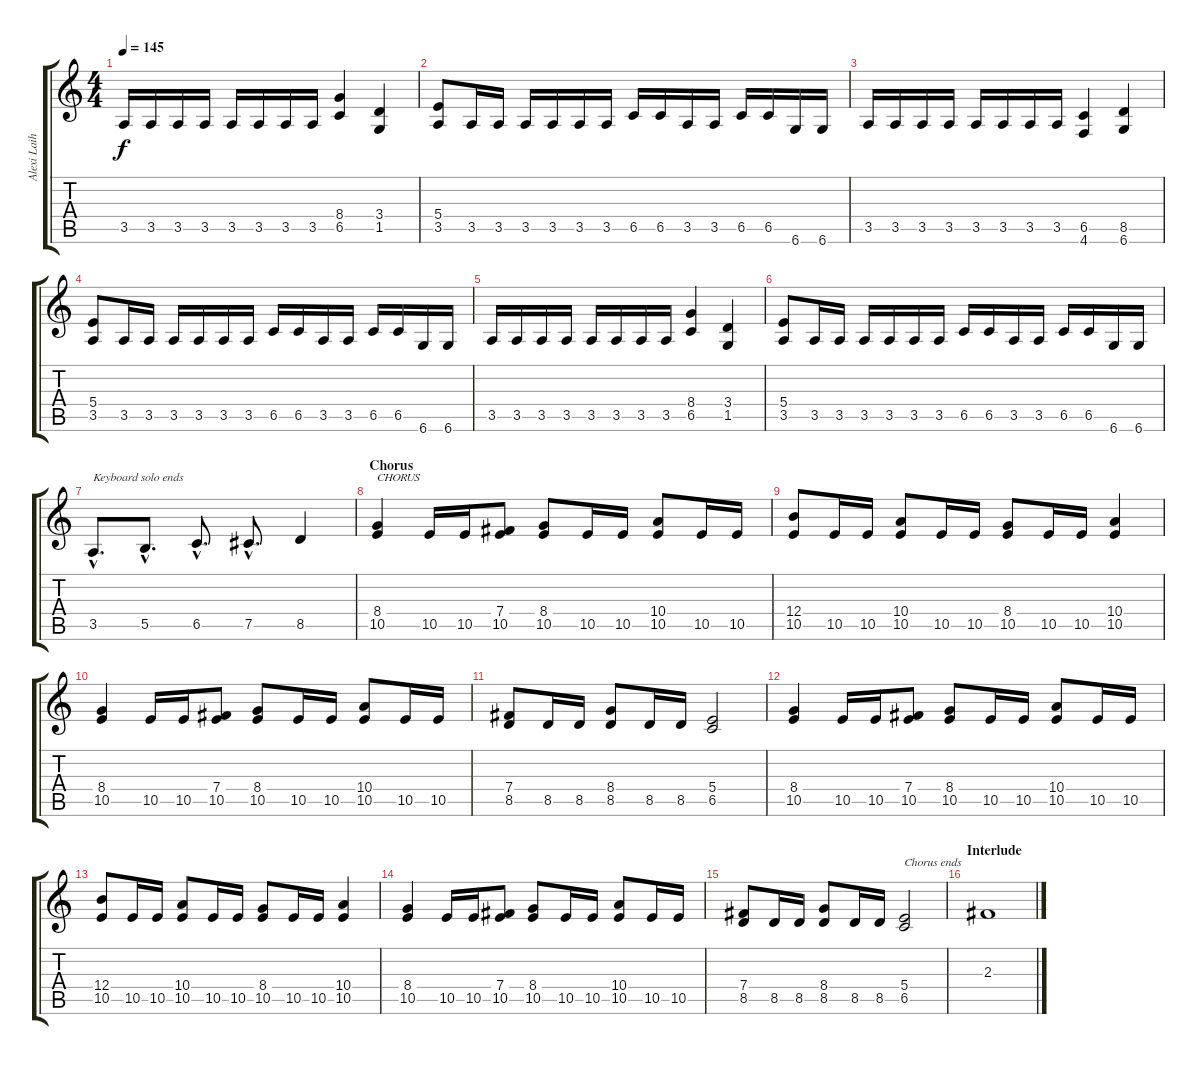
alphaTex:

\track ("Alexi Laiho" "Alexi Laih") {instrument distortionguitar}
\staff {score tabs}
\tuning (Db4 Ab3 E3 B2 Gb2 Db2) {hide}
\ts (4 4)
\tempo 145
\clef g2
\ks c
3.5.16{dy f} 3.5.16 3.5.16 3.5.16 3.5.16 3.5.16 3.5.16 3.5.16 (8.4 6.5).4 (3.4 1.5).4 |
(5.4 3.5).8 3.5.16 3.5.16 3.5.16 3.5.16 3.5.16 3.5.16 6.5.16 6.5.16 3.5.16 3.5.16 6.5.16 6.5.16 6.6.16 6.6.16 |
3.5.16 3.5.16 3.5.16 3.5.16 3.5.16 3.5.16 3.5.16 3.5.16 (6.5 4.6).4 (8.5 6.6).4 |
(5.4 3.5).8 3.5.16 3.5.16 3.5.16 3.5.16 3.5.16 3.5.16 6.5.16 6.5.16 3.5.16 3.5.16 6.5.16 6.5.16 6.6.16 6.6.16 |
3.5.16 3.5.16 3.5.16 3.5.16 3.5.16 3.5.16 3.5.16 3.5.16 (8.4 6.5).4 (3.4 1.5).4 |
(5.4 3.5).8 3.5.16 3.5.16 3.5.16 3.5.16 3.5.16 3.5.16 6.5.16 6.5.16 3.5.16 3.5.16 6.5.16 6.5.16 6.6.16 6.6.16 |
3.5{hac}.8{d txt "Keyboard solo ends"} 5.5{hac}.8{d} 6.5{hac}.8{d} 7.5{hac}.8{d} 8.5.4 |
\section ("" "Chorus")
(8.4 10.5).4{txt "CHORUS"} 10.5.16 10.5.16 (7.4 10.5).8 (8.4 10.5).8 10.5.16 10.5.16 (10.4 10.5).8 10.5.16 10.5.16 |
(12.4 10.5).8 10.5.16 10.5.16 (10.4 10.5).8 10.5.16 10.5.16 (8.4 10.5).8 10.5.16 10.5.16 (10.4 10.5).4 |
(8.4 10.5).4 10.5.16 10.5.16 (7.4 10.5).8 (8.4 10.5).8 10.5.16 10.5.16 (10.4 10.5).8 10.5.16 10.5.16 |
(7.4 8.5).8 8.5.16 8.5.16 (8.4 8.5).8 8.5.16 8.5.16 (5.4 6.5).2 |
(8.4 10.5).4 10.5.16 10.5.16 (7.4 10.5).8 (8.4 10.5).8 10.5.16 10.5.16 (10.4 10.5).8 10.5.16 10.5.16 |
(12.4 10.5).8 10.5.16 10.5.16 (10.4 10.5).8 10.5.16 10.5.16 (8.4 10.5).8 10.5.16 10.5.16 (10.4 10.5).4 |
(8.4 10.5).4 10.5.16 10.5.16 (7.4 10.5).8 (8.4 10.5).8 10.5.16 10.5.16 (10.4 10.5).8 10.5.16 10.5.16 |
(7.4 8.5).8 8.5.16 8.5.16 (8.4 8.5).8 8.5.16 8.5.16 (5.4 6.5).2{txt "Chorus ends"} |
\section ("" "Interlude")
2.3.1
